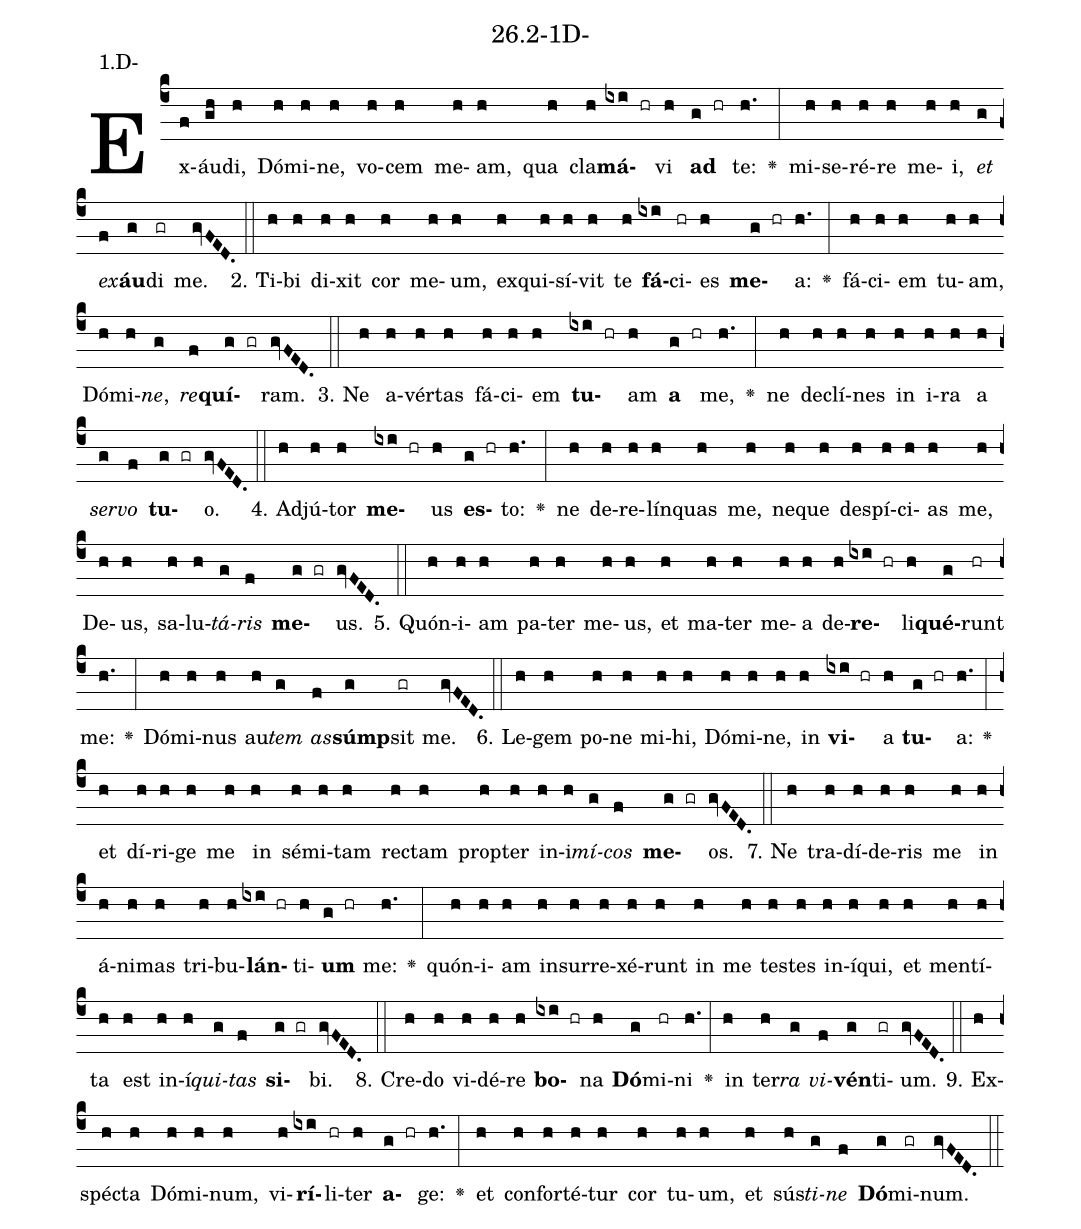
name: 26.2-1D-;
annotation: 1.D-;
%%
(c4)Ex(f)áu(gh)di,(h) Dó(h)mi(h)ne,(h) vo(h)cem(h) me(h)am,(h) qua(h) cla(h)<b>má</b>(ixi hr)vi(h) <b>ad</b>(g hr) te:(h.) <v>\greheightstar</v>(:) mi(h)se(h)ré(h)re(h) me(h)i,(h) <i>et</i>(g) <i>ex</i>(f)<b>áu</b>(g)di(gr) me.(gvFED.) (::)
2. Ti(h)bi(h) di(h)xit(h) cor(h) me(h)um,(h) ex(h)qui(h)sí(h)vit(h) te(h) <b>fá</b>(ixi)ci(hr)es(h) <b>me</b>(g hr)a:(h.) <v>\greheightstar</v>(:) fá(h)ci(h)em(h) tu(h)am,(h) Dó(h)mi(h)<i>ne</i>,(g) <i>re</i>(f)<b>quí</b>(g gr)ram.(gvFED.) (::)
3. Ne(h) a(h)vér(h)tas(h) fá(h)ci(h)em(h) <b>tu</b>(ixi hr)am(h) <b>a</b>(g hr) me,(h.) <v>\greheightstar</v>(:) ne(h) de(h)clí(h)nes(h) in(h) i(h)ra(h) a(h) <i>ser</i>(g)<i>vo</i>(f) <b>tu</b>(g gr)o.(gvFED.) (::)
4. Ad(h)jú(h)tor(h) <b>me</b>(ixi hr)us(h) <b>es</b>(g hr)to:(h.) <v>\greheightstar</v>(:) ne(h) de(h)re(h)lín(h)quas(h) me,(h) ne(h)que(h) de(h)spí(h)ci(h)as(h) me,(h) De(h)us,(h) sa(h)lu(h)<i>tá</i>(g)<i>ris</i>(f) <b>me</b>(g gr)us.(gvFED.) (::)
5. Quón(h)i(h)am(h) pa(h)ter(h) me(h)us,(h) et(h) ma(h)ter(h) me(h)a(h) de(h)<b>re</b>(ixi hr)li(h)<b>qué</b>(g)runt(hr) me:(h.) <v>\greheightstar</v>(:) Dó(h)mi(h)nus(h) au(h)<i>tem</i>(g) <i>as</i>(f)<b>súmp</b>(g)sit(gr) me.(gvFED.) (::)
6. Le(h)gem(h) po(h)ne(h) mi(h)hi,(h) Dó(h)mi(h)ne,(h) in(h) <b>vi</b>(ixi hr)a(h) <b>tu</b>(g hr)a:(h.) <v>\greheightstar</v>(:) et(h) dí(h)ri(h)ge(h) me(h) in(h) sé(h)mi(h)tam(h) rec(h)tam(h) prop(h)ter(h) in(h)i(h)<i>mí</i>(g)<i>cos</i>(f) <b>me</b>(g gr)os.(gvFED.) (::)
7. Ne(h) tra(h)dí(h)de(h)ris(h) me(h) in(h) á(h)ni(h)mas(h) tri(h)bu(h)<b>lán</b>(ixi hr)ti(h)<b>um</b>(g hr) me:(h.) <v>\greheightstar</v>(:) quón(h)i(h)am(h) in(h)sur(h)re(h)xé(h)runt(h) in(h) me(h) tes(h)tes(h) in(h)í(h)qui,(h) et(h) men(h)tí(h)ta(h) est(h) in(h)í(h)<i>qui</i>(g)<i>tas</i>(f) <b>si</b>(g gr)bi.(gvFED.) (::)
8. Cre(h)do(h) vi(h)dé(h)re(h) <b>bo</b>(ixi hr)na(h) <b>Dó</b>(g)mi(hr)ni(h.) <v>\greheightstar</v>(:) in(h) ter(h)<i>ra</i>(g) <i>vi</i>(f)<b>vén</b>(g)ti(gr)um.(gvFED.) (::)
9. Ex(h)spéc(h)ta(h) Dó(h)mi(h)num,(h) vi(h)<b>rí</b>(ixi)li(hr)ter(h) <b>a</b>(g hr)ge:(h.) <v>\greheightstar</v>(:) et(h) con(h)for(h)té(h)tur(h) cor(h) tu(h)um,(h) et(h) sús(h)<i>ti</i>(g)<i>ne</i>(f) <b>Dó</b>(g)mi(gr)num.(gvFED.) (::)
